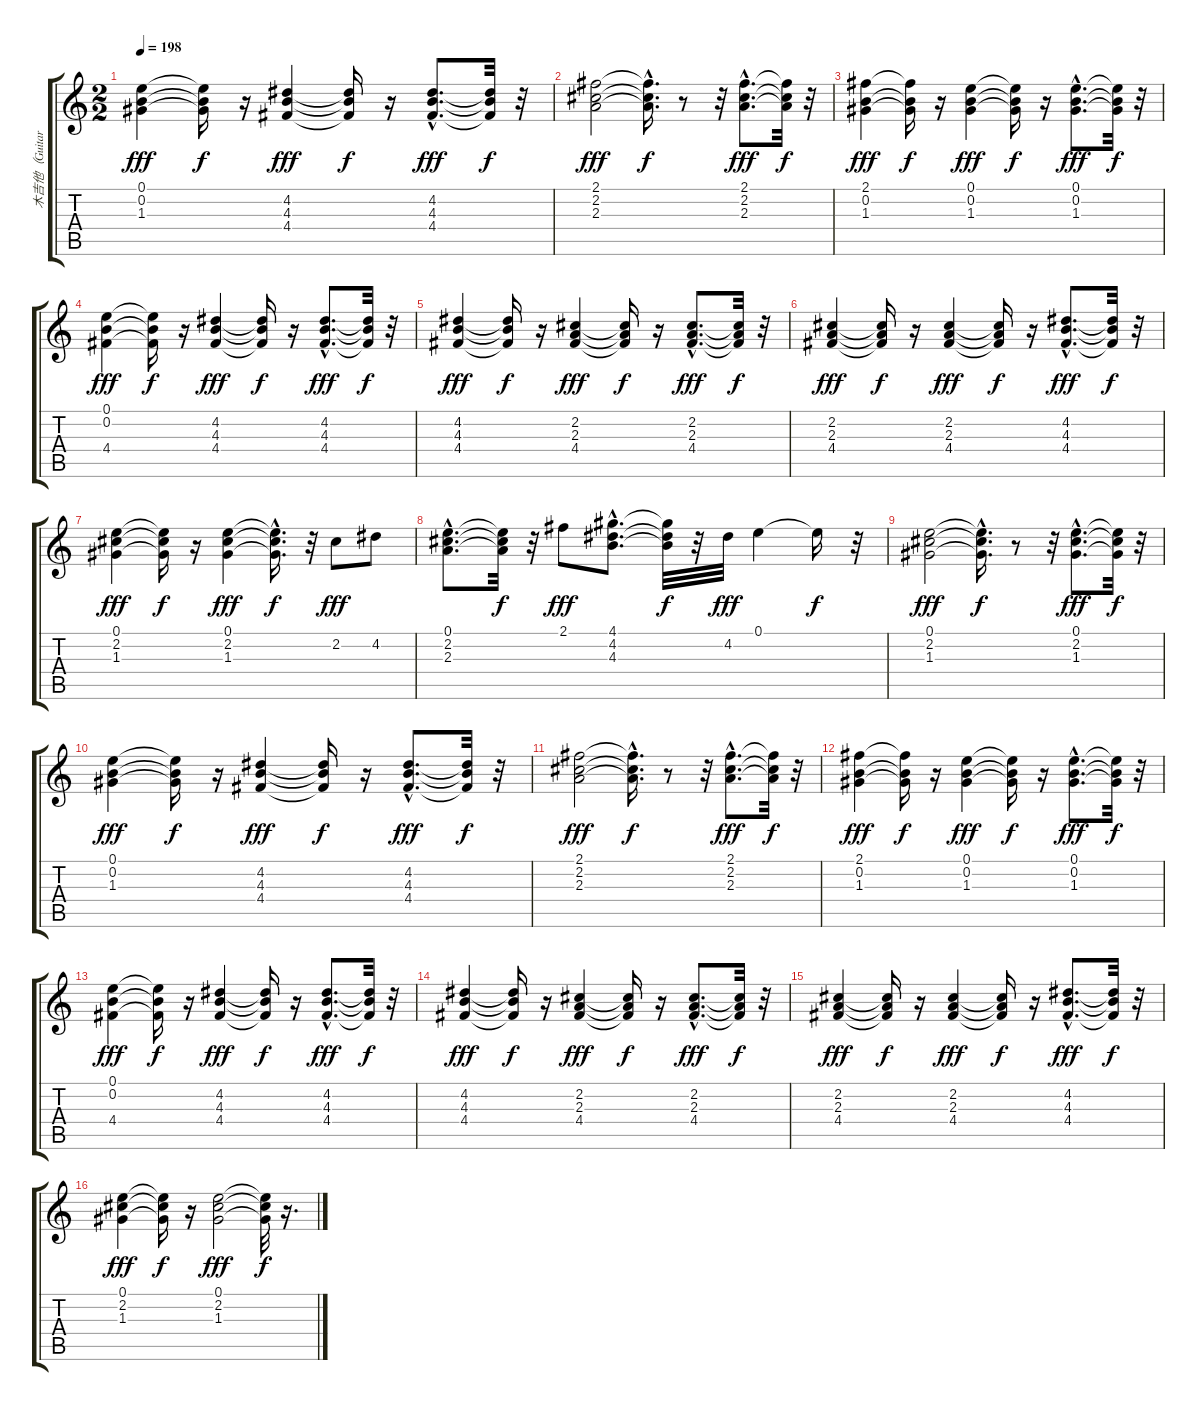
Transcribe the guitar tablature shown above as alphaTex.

\track ("木吉他（Guitar）" "木吉他（Guitar") {instrument acousticguitarsteel}
\staff {score tabs}
\tuning (E4 B3 G3 D3 A2 E2) {hide}
\ts (2 2)
\tempo 198
\clef g2
\ks c
(0.1 0.2 1.3).4{dy fff} (0.1{t} 0.2{t} 1.3{t}).16{dy f} r.16 (4.2 4.3 4.4).4{dy fff} (4.2{t} 4.3{t} 4.4{t}).16{dy f} r.16 (4.2{hac} 4.3{hac} 4.4{hac}).8{d dy fff} (4.2{t} 4.3{t} 4.4{t}).32{dy f} r.32 |
(2.1 2.2 2.3).2{dy fff} (2.1{hac t} 2.2{hac t} 2.3{hac t}).16{d dy f} r.8 r.32 (2.1{hac} 2.2{hac} 2.3{hac}).8{d dy fff} (2.1{t} 2.2{t} 2.3{t}).32{dy f} r.32 |
(2.1 0.2 1.3).4{dy fff} (2.1{t} 0.2{t} 1.3{t}).16{dy f} r.16 (0.1 0.2 1.3).4{dy fff} (0.1{t} 0.2{t} 1.3{t}).16{dy f} r.16 (0.1{hac} 0.2{hac} 1.3{hac}).8{d dy fff} (0.1{t} 0.2{t} 1.3{t}).32{dy f} r.32 |
(0.1 0.2 4.4).4{dy fff} (0.1{t} 0.2{t} 4.4{t}).16{dy f} r.16 (4.2 4.3 4.4).4{dy fff} (4.2{t} 4.3{t} 4.4{t}).16{dy f} r.16 (4.2{hac} 4.3{hac} 4.4{hac}).8{d dy fff} (4.2{t} 4.3{t} 4.4{t}).32{dy f} r.32 |
(4.2 4.3 4.4).4{dy fff} (4.2{t} 4.3{t} 4.4{t}).16{dy f} r.16 (2.2 2.3 4.4).4{dy fff} (2.2{t} 2.3{t} 4.4{t}).16{dy f} r.16 (2.2{hac} 2.3{hac} 4.4{hac}).8{d dy fff} (2.2{t} 2.3{t} 4.4{t}).32{dy f} r.32 |
(2.2 2.3 4.4).4{dy fff} (2.2{t} 2.3{t} 4.4{t}).16{dy f} r.16 (2.2 2.3 4.4).4{dy fff} (2.2{t} 2.3{t} 4.4{t}).16{dy f} r.16 (4.2{hac} 4.3{hac} 4.4{hac}).8{d dy fff} (4.2{t} 4.3{t} 4.4{t}).32{dy f} r.32 |
(0.1 2.2 1.3).4{dy fff} (0.1{t} 2.2{t} 1.3{t}).16{dy f} r.16 (0.1 2.2 1.3).4{dy fff} (0.1{hac t} 2.2{hac t} 1.3{hac t}).16{d dy f} r.32 2.2.8{dy fff} 4.2.8 |
(0.1{hac} 2.2{hac} 2.3{hac}).8{d} (0.1{t} 2.2{t} 2.3{t}).32{dy f} r.32 2.1.8{dy fff} (4.1{hac} 4.2{hac} 4.3{hac}).8{d} (4.1{t} 4.2{t} 4.3{t}).32{dy f} r.32 4.2.32{dy fff} 0.1.4 0.1{t}.16{dy f} r.32 |
(0.1 2.2 1.3).2{dy fff} (0.1{hac t} 2.2{hac t} 1.3{hac t}).16{d dy f} r.8 r.32 (0.1{hac} 2.2{hac} 1.3{hac}).8{d dy fff} (0.1{t} 2.2{t} 1.3{t}).32{dy f} r.32 |
(0.1 0.2 1.3).4{dy fff} (0.1{t} 0.2{t} 1.3{t}).16{dy f} r.16 (4.2 4.3 4.4).4{dy fff} (4.2{t} 4.3{t} 4.4{t}).16{dy f} r.16 (4.2{hac} 4.3{hac} 4.4{hac}).8{d dy fff} (4.2{t} 4.3{t} 4.4{t}).32{dy f} r.32 |
(2.1 2.2 2.3).2{dy fff} (2.1{hac t} 2.2{hac t} 2.3{hac t}).16{d dy f} r.8 r.32 (2.1{hac} 2.2{hac} 2.3{hac}).8{d dy fff} (2.1{t} 2.2{t} 2.3{t}).32{dy f} r.32 |
(2.1 0.2 1.3).4{dy fff} (2.1{t} 0.2{t} 1.3{t}).16{dy f} r.16 (0.1 0.2 1.3).4{dy fff} (0.1{t} 0.2{t} 1.3{t}).16{dy f} r.16 (0.1{hac} 0.2{hac} 1.3{hac}).8{d dy fff} (0.1{t} 0.2{t} 1.3{t}).32{dy f} r.32 |
(0.1 0.2 4.4).4{dy fff} (0.1{t} 0.2{t} 4.4{t}).16{dy f} r.16 (4.2 4.3 4.4).4{dy fff} (4.2{t} 4.3{t} 4.4{t}).16{dy f} r.16 (4.2{hac} 4.3{hac} 4.4{hac}).8{d dy fff} (4.2{t} 4.3{t} 4.4{t}).32{dy f} r.32 |
(4.2 4.3 4.4).4{dy fff} (4.2{t} 4.3{t} 4.4{t}).16{dy f} r.16 (2.2 2.3 4.4).4{dy fff} (2.2{t} 2.3{t} 4.4{t}).16{dy f} r.16 (2.2{hac} 2.3{hac} 4.4{hac}).8{d dy fff} (2.2{t} 2.3{t} 4.4{t}).32{dy f} r.32 |
(2.2 2.3 4.4).4{dy fff} (2.2{t} 2.3{t} 4.4{t}).16{dy f} r.16 (2.2 2.3 4.4).4{dy fff} (2.2{t} 2.3{t} 4.4{t}).16{dy f} r.16 (4.2{hac} 4.3{hac} 4.4{hac}).8{d dy fff} (4.2{t} 4.3{t} 4.4{t}).32{dy f} r.32 |
(0.1 2.2 1.3).4{dy fff} (0.1{t} 2.2{t} 1.3{t}).16{dy f} r.16 (0.1 2.2 1.3).2{dy fff} (0.1{t} 2.2{t} 1.3{t}).32{dy f} r.16{d}
